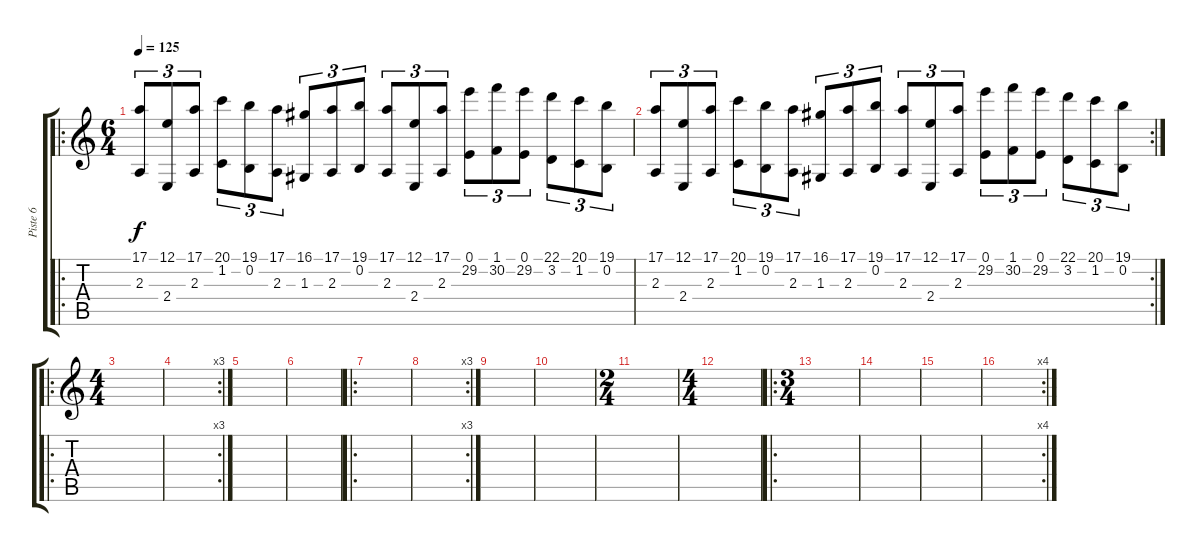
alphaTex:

\track ("Piste 6" "Piste 6") {instrument lead2sawtooth}
\staff {score tabs}
\tuning (E4 B3 G3 D3 A2 E2) {hide}
\ro
\ts (6 4)
\tempo 125
\clef g2
\ks c
(17.1 2.3).8{tu (3 2) dy f} (12.1 2.4).8{tu (3 2)} (17.1 2.3).8{tu (3 2)} (20.1 1.2).8{tu (3 2)} (19.1 0.2).8{tu (3 2)} (17.1 2.3).8{tu (3 2)} (16.1 1.3).8{tu (3 2)} (17.1 2.3).8{tu (3 2)} (19.1 0.2).8{tu (3 2)} (17.1 2.3).8{tu (3 2)} (12.1 2.4).8{tu (3 2)} (17.1 2.3).8{tu (3 2)} (0.1 29.2).8{tu (3 2)} (1.1 30.2).8{tu (3 2)} (0.1 29.2).8{tu (3 2)} (22.1 3.2).8{tu (3 2)} (20.1 1.2).8{tu (3 2)} (19.1 0.2).8{tu (3 2)} |
\rc 2
(17.1 2.3).8{tu (3 2)} (12.1 2.4).8{tu (3 2)} (17.1 2.3).8{tu (3 2)} (20.1 1.2).8{tu (3 2)} (19.1 0.2).8{tu (3 2)} (17.1 2.3).8{tu (3 2)} (16.1 1.3).8{tu (3 2)} (17.1 2.3).8{tu (3 2)} (19.1 0.2).8{tu (3 2)} (17.1 2.3).8{tu (3 2)} (12.1 2.4).8{tu (3 2)} (17.1 2.3).8{tu (3 2)} (0.1 29.2).8{tu (3 2)} (1.1 30.2).8{tu (3 2)} (0.1 29.2).8{tu (3 2)} (22.1 3.2).8{tu (3 2)} (20.1 1.2).8{tu (3 2)} (19.1 0.2).8{tu (3 2)} |
\ro
\ts (4 4)
|
\rc 3
|
|
|
\ro
|
\rc 3
|
|
|
\ts (2 4)
|
\ts (4 4)
|
\ro
\ts (3 4)
|
|
|
\rc 4
